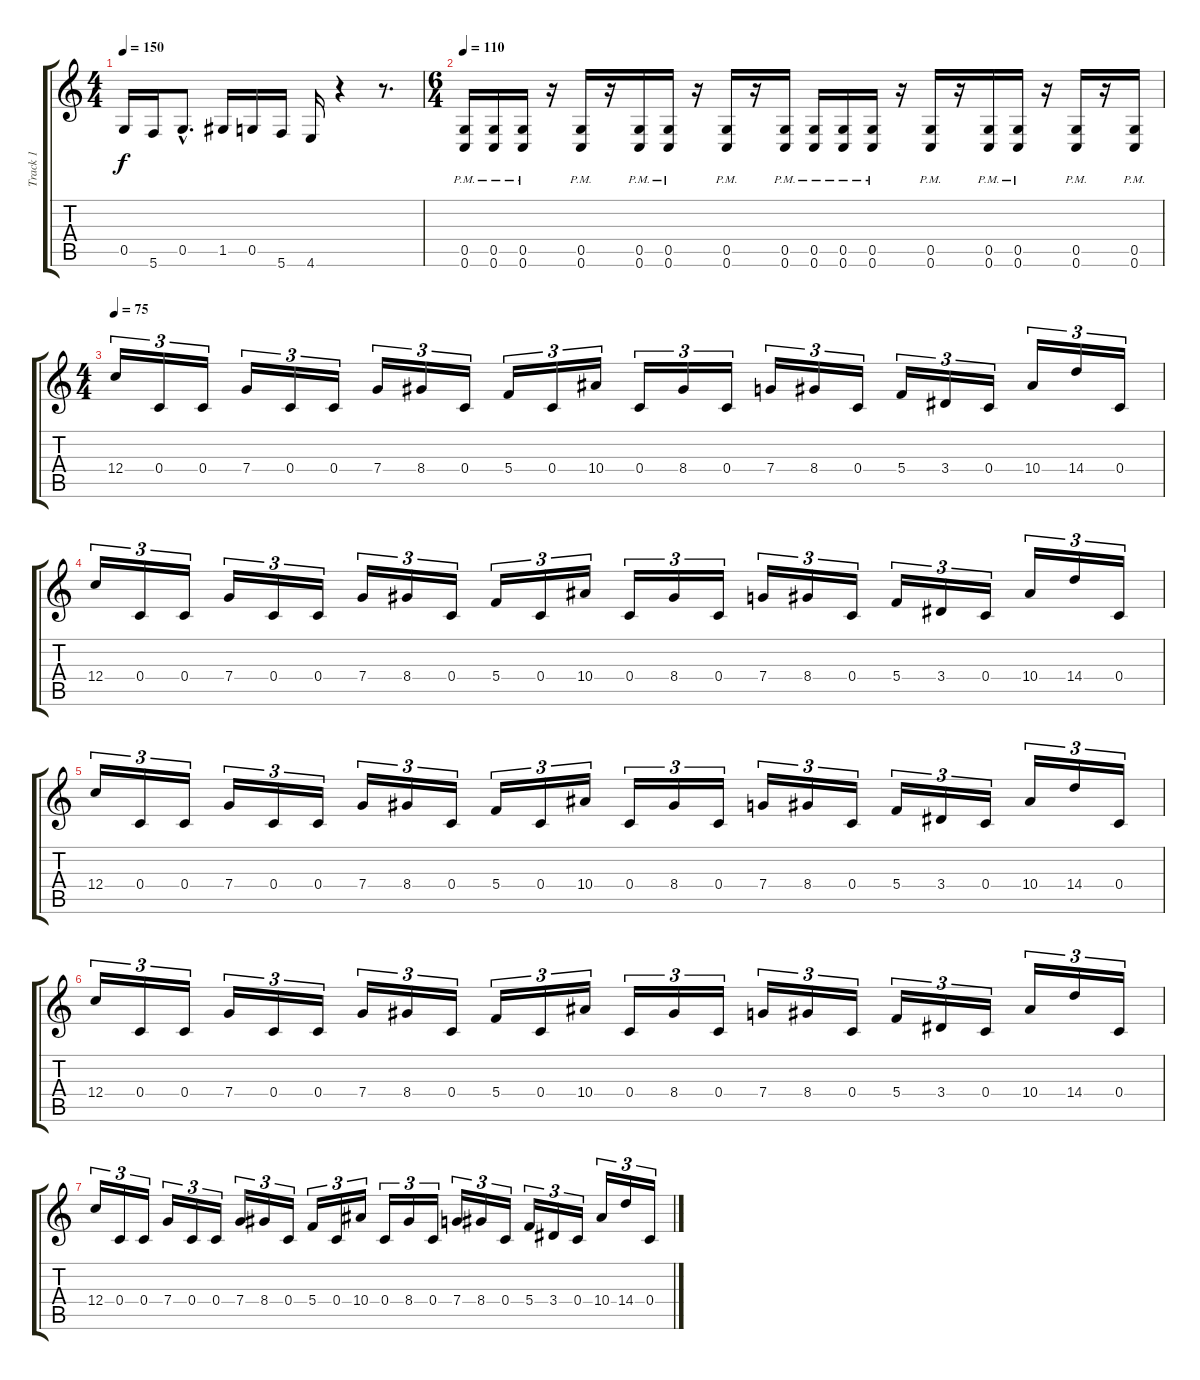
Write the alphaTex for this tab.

\track ("Track 1" "Track 1") {instrument distortionguitar}
\staff {score tabs}
\tuning (D4 A3 F3 C3 G2 C2) {hide}
\ts (4 4)
\tempo 150
\clef g2
\ks c
0.5.16{dy f} 5.6.16 0.5{hac}.8{d} 1.5.16 0.5.16 5.6.16 4.6.16 r.4 r.8{d} |
\ts (6 4)
\tempo 110
(0.5{pm} 0.6{pm}).16 (0.5{pm} 0.6{pm}).16 (0.5{pm} 0.6{pm}).16 r.16 (0.5{pm} 0.6{pm}).16 r.16 (0.5{pm} 0.6{pm}).16 (0.5{pm} 0.6{pm}).16 r.16 (0.5{pm} 0.6{pm}).16 r.16 (0.5{pm} 0.6{pm}).16 (0.5{pm} 0.6{pm}).16 (0.5{pm} 0.6{pm}).16 (0.5{pm} 0.6{pm}).16 r.16 (0.5{pm} 0.6{pm}).16 r.16 (0.5{pm} 0.6{pm}).16 (0.5{pm} 0.6{pm}).16 r.16 (0.5{pm} 0.6{pm}).16 r.16 (0.5{pm} 0.6{pm}).16 |
\ts (4 4)
\tempo 75
12.4.16{tu (3 2)} 0.4.16{tu (3 2)} 0.4.16{tu (3 2)} 7.4.16{tu (3 2)} 0.4.16{tu (3 2)} 0.4.16{tu (3 2)} 7.4.16{tu (3 2)} 8.4.16{tu (3 2)} 0.4.16{tu (3 2)} 5.4.16{tu (3 2)} 0.4.16{tu (3 2)} 10.4.16{tu (3 2)} 0.4.16{tu (3 2)} 8.4.16{tu (3 2)} 0.4.16{tu (3 2)} 7.4.16{tu (3 2)} 8.4.16{tu (3 2)} 0.4.16{tu (3 2)} 5.4.16{tu (3 2)} 3.4.16{tu (3 2)} 0.4.16{tu (3 2)} 10.4.16{tu (3 2)} 14.4.16{tu (3 2)} 0.4.16{tu (3 2)} |
12.4.16{tu (3 2)} 0.4.16{tu (3 2)} 0.4.16{tu (3 2)} 7.4.16{tu (3 2)} 0.4.16{tu (3 2)} 0.4.16{tu (3 2)} 7.4.16{tu (3 2)} 8.4.16{tu (3 2)} 0.4.16{tu (3 2)} 5.4.16{tu (3 2)} 0.4.16{tu (3 2)} 10.4.16{tu (3 2)} 0.4.16{tu (3 2)} 8.4.16{tu (3 2)} 0.4.16{tu (3 2)} 7.4.16{tu (3 2)} 8.4.16{tu (3 2)} 0.4.16{tu (3 2)} 5.4.16{tu (3 2)} 3.4.16{tu (3 2)} 0.4.16{tu (3 2)} 10.4.16{tu (3 2)} 14.4.16{tu (3 2)} 0.4.16{tu (3 2)} |
12.4.16{tu (3 2)} 0.4.16{tu (3 2)} 0.4.16{tu (3 2)} 7.4.16{tu (3 2)} 0.4.16{tu (3 2)} 0.4.16{tu (3 2)} 7.4.16{tu (3 2)} 8.4.16{tu (3 2)} 0.4.16{tu (3 2)} 5.4.16{tu (3 2)} 0.4.16{tu (3 2)} 10.4.16{tu (3 2)} 0.4.16{tu (3 2)} 8.4.16{tu (3 2)} 0.4.16{tu (3 2)} 7.4.16{tu (3 2)} 8.4.16{tu (3 2)} 0.4.16{tu (3 2)} 5.4.16{tu (3 2)} 3.4.16{tu (3 2)} 0.4.16{tu (3 2)} 10.4.16{tu (3 2)} 14.4.16{tu (3 2)} 0.4.16{tu (3 2)} |
12.4.16{tu (3 2)} 0.4.16{tu (3 2)} 0.4.16{tu (3 2)} 7.4.16{tu (3 2)} 0.4.16{tu (3 2)} 0.4.16{tu (3 2)} 7.4.16{tu (3 2)} 8.4.16{tu (3 2)} 0.4.16{tu (3 2)} 5.4.16{tu (3 2)} 0.4.16{tu (3 2)} 10.4.16{tu (3 2)} 0.4.16{tu (3 2)} 8.4.16{tu (3 2)} 0.4.16{tu (3 2)} 7.4.16{tu (3 2)} 8.4.16{tu (3 2)} 0.4.16{tu (3 2)} 5.4.16{tu (3 2)} 3.4.16{tu (3 2)} 0.4.16{tu (3 2)} 10.4.16{tu (3 2)} 14.4.16{tu (3 2)} 0.4.16{tu (3 2)} |
12.4.16{tu (3 2) volume 9} 0.4.16{tu (3 2)} 0.4.16{tu (3 2)} 7.4.16{tu (3 2)} 0.4.16{tu (3 2)} 0.4.16{tu (3 2)} 7.4.16{tu (3 2)} 8.4.16{tu (3 2)} 0.4.16{tu (3 2)} 5.4.16{tu (3 2)} 0.4.16{tu (3 2)} 10.4.16{tu (3 2)} 0.4.16{tu (3 2)} 8.4.16{tu (3 2)} 0.4.16{tu (3 2)} 7.4.16{tu (3 2)} 8.4.16{tu (3 2)} 0.4.16{tu (3 2)} 5.4.16{tu (3 2)} 3.4.16{tu (3 2)} 0.4.16{tu (3 2)} 10.4.16{tu (3 2)} 14.4.16{tu (3 2)} 0.4.16{tu (3 2)}
